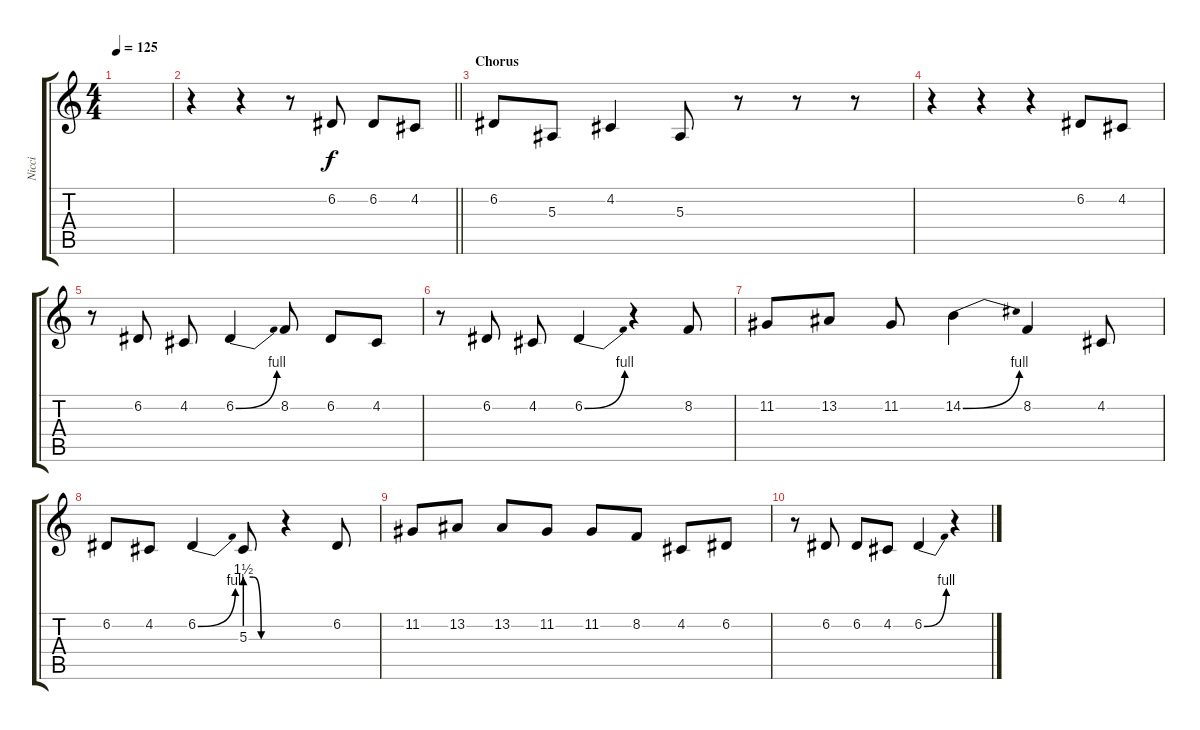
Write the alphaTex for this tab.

\track ("Nicci" "Nicci") {instrument lead2sawtooth}
\staff {score tabs}
\tuning (D4 A3 F3 C3 G2 D2) {hide}
\ts (4 4)
\tempo 125
\clef g2
\ks c
|
\barLineRight lightlight
r.4 r.4 r.8 6.2.8 6.2.8 4.2.8 |
\section ("" "Chorus")
6.2.8 5.3.8 4.2.4 5.3.8 r.8 r.8 r.8 |
r.4 r.4 r.4 6.2.8 4.2.8 |
r.8 6.2.8 4.2.8 6.2{be (bend 0 0 60 4)}.4 8.2.8 6.2.8 4.2.8 |
r.8 6.2.8 4.2.8 6.2{be (bend 0 0 60 4)}.4 r.4 8.2.8 |
11.2.8 13.2.8 11.2.8 14.2{be (bend 0 0 60 4)}.4 8.2.4 4.2.8 |
6.2.8 4.2.8 6.2{be (bend 0 0 60 4)}.4 5.3{be (custom 0 6 15 6 30 0 60 0)}.8 r.4 6.2.8 |
11.2.8 13.2.8 13.2.8 11.2.8 11.2.8 8.2.8 4.2.8 6.2.8 |
r.8 6.2.8 6.2.8 4.2.8 6.2{be (bend 0 0 60 4)}.4 r.4
